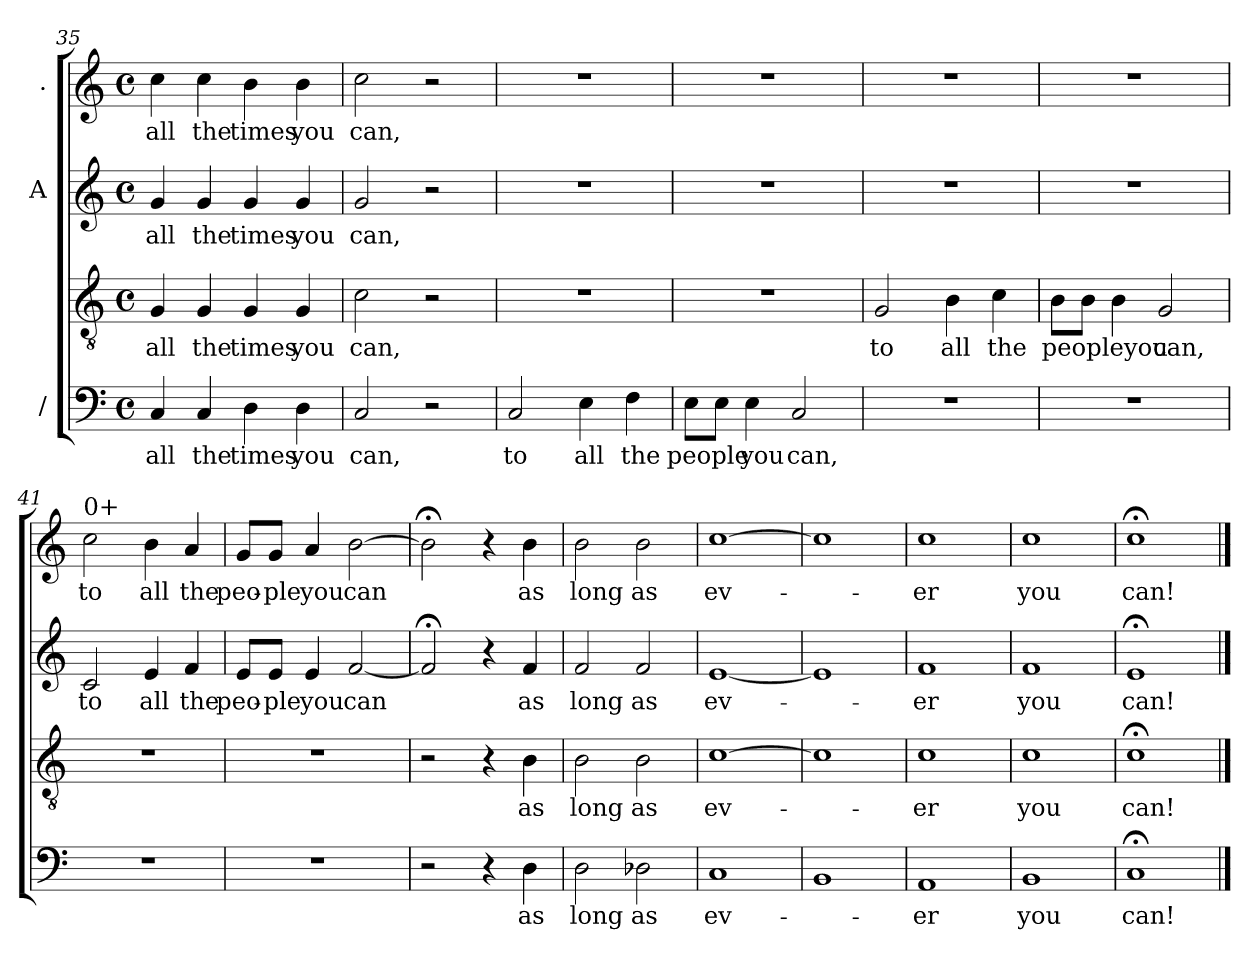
**kern	**text	**kern	**text	**kern	**text	**kern	**text
*part4	*part4	*part3	*part3	*part2	*part2	*part1	*part1
*staff4	*staff4	*staff3	*staff3	*staff2	*staff2	*staff1	*staff1
*I"/	*	*	*	*I"A	*	*I".	*
*clefF4	*	*clefGv2	*	*clefG2	*	*clefG2	*
*k[]	*	*k[]	*	*k[]	*	*k[]	*
*C:	*	*C:	*	*C:	*	*C:	*
*M4/4	*	*M4/4	*	*M4/4	*	*M4/4	*
*met(c)	*	*met(c)	*	*met(c)	*	*met(c)	*
=35	=35	=35	=35	=35	=35	=35	=35
!	!LO:LY:b	!	!LO:LY:b	!	!LO:LY:b	!	!LO:LY:b
4C/	all	4G/	all	4g/	all	4cc\	all
!	!LO:LY:b	!	!LO:LY:b	!	!LO:LY:b	!	!LO:LY:b
4C/	the	4G/	the	4g/	the	4cc\	the
!	!LO:LY:b	!	!LO:LY:b	!	!LO:LY:b	!	!LO:LY:b
4D\	times	4G/	times	4g/	times	4b\	times
!	!LO:LY:b	!	!LO:LY:b	!	!LO:LY:b	!	!LO:LY:b
4D\	you	4G/	you	4g/	you	4b\	you
=36	=36	=36	=36	=36	=36	=36	=36
!	!LO:LY:b	!	!LO:LY:b	!	!LO:LY:b	!	!LO:LY:b
2C/	can,	2c\	can,	2g/	can,	2cc\	can,
2r	.	2r	.	2r	.	2r	.
=37	=37	=37	=37	=37	=37	=37	=37
!	!LO:LY:b	!	!	!	!	!	!
2C/	to	1r	.	1r	.	1r	.
!	!LO:LY:b	!	!	!	!	!	!
4E\	all	.	.	.	.	.	.
!	!LO:LY:b	!	!	!	!	!	!
4F\	the	.	.	.	.	.	.
=38	=38	=38	=38	=38	=38	=38	=38
!	!LO:LY:b	!	!	!	!	!	!
8E\L	people	1r	.	1r	.	1r	.
8E\J	.	.	.	.	.	.	.
!	!LO:LY:b	!	!	!	!	!	!
4E\	you	.	.	.	.	.	.
!	!LO:LY:b	!	!	!	!	!	!
2C/	can,	.	.	.	.	.	.
=39	=39	=39	=39	=39	=39	=39	=39
!	!	!	!LO:LY:b	!	!	!	!
1r	.	2G/	to	1r	.	1r	.
!	!	!	!LO:LY:b	!	!	!	!
.	.	4B\	all	.	.	.	.
!	!	!	!LO:LY:b	!	!	!	!
.	.	4c\	the	.	.	.	.
=40	=40	=40	=40	=40	=40	=40	=40
!	!	!	!LO:LY:b	!	!	!	!
1r	.	8B\L	peopleyou	1r	.	1r	.
.	.	8B\J	.	.	.	.	.
.	.	4B\	.	.	.	.	.
!	!	!	!LO:LY:b	!	!	!	!
.	.	2G/	can,	.	.	.	.
!!LO:LB:g=z
=41	=41	=41	=41	=41	=41	=41	=41
!	!	!	!	!	!	!LO:TX:a:t=0+	!
!	!	!	!	!	!LO:LY:b	!	!LO:LY:b
1r	.	1r	.	2c/	to	2cc\	to
!	!	!	!	!	!LO:LY:b	!	!LO:LY:b
.	.	.	.	4e/	all	4b\	all
!	!	!	!	!	!LO:LY:b	!	!LO:LY:b
.	.	.	.	4f/	the	4a/	the
=42	=42	=42	=42	=42	=42	=42	=42
!	!	!	!	!	!LO:LY:b	!	!LO:LY:b
1r	.	1r	.	8e/L	peo-	8g/L	peo-
!	!	!	!	!	!LO:LY:b	!	!LO:LY:b
.	.	.	.	8e/J	-ple	8g/J	-ple
!	!	!	!	!	!LO:LY:b	!	!LO:LY:b
.	.	.	.	4e/	you	4a/	you
!	!	!	!	!	!LO:LY:b	!	!LO:LY:b
.	.	.	.	[<2f/	can	[>2b\	can
=43	=43	=43	=43	=43	=43	=43	=43
2r	.	2r	.	2f;/]	.	2b;<\]	.
4r	.	4r	.	4r	.	4r	.
!	!LO:LY:b	!	!LO:LY:b	!	!LO:LY:b	!	!LO:LY:b
4D\	as	4B\	as	4f/	as	4b\	as
=44	=44	=44	=44	=44	=44	=44	=44
!	!LO:LY:b	!	!LO:LY:b	!	!LO:LY:b	!	!LO:LY:b
2D\	long	2B\	long	2f/	long	2b\	long
!	!LO:LY:b	!	!LO:LY:b	!	!LO:LY:b	!	!LO:LY:b
2D-X\	as	2B\	as	2f/	as	2b\	as
=45	=45	=45	=45	=45	=45	=45	=45
!	!LO:LY:b	!	!LO:LY:b	!	!LO:LY:b	!	!LO:LY:b
1C	ev-	[>1c	ev-	[<1e	ev-	[>1cc	ev-
=46	=46	=46	=46	=46	=46	=46	=46
1BB	.	1c]	.	1e]	.	1cc]	.
=47	=47	=47	=47	=47	=47	=47	=47
!	!LO:LY:b	!	!LO:LY:b	!	!LO:LY:b	!	!LO:LY:b
1AA	-er	1c	-er	1f	-er	1cc	-er
=48	=48	=48	=48	=48	=48	=48	=48
!	!LO:LY:b	!	!LO:LY:b	!	!LO:LY:b	!	!LO:LY:b
1BB	you	1c	you	1f	you	1cc	you
=49	=49	=49	=49	=49	=49	=49	=49
!	!LO:LY:b	!	!LO:LY:b	!	!LO:LY:b	!	!LO:LY:b
1C;	can!	1c;<	can!	1e;	can!	1cc;<	can!
==	==	==	==	==	==	==	==
*-	*-	*-	*-	*-	*-	*-	*-
